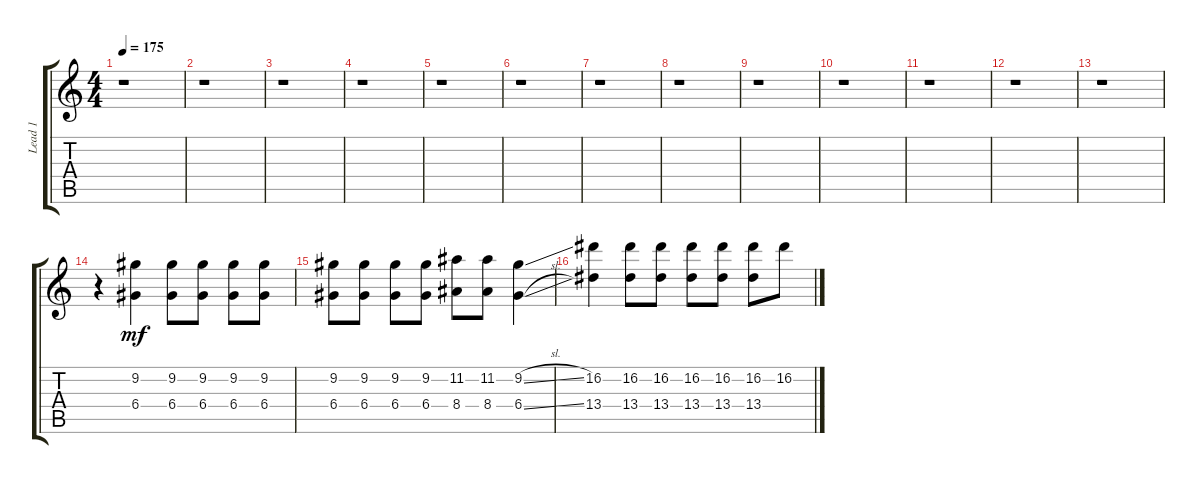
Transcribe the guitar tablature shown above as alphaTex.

\track ("Lead 1" "Lead 1") {instrument overdrivenguitar}
\staff {score tabs}
\tuning (E4 B3 G3 D3 A2 E2) {hide}
\ts (4 4)
\tempo 175
\clef g2
\ks c
r.1{dy mf} |
r.1 |
r.1 |
r.1 |
r.1 |
r.1 |
r.1 |
r.1 |
r.1 |
r.1 |
r.1 |
r.1 |
r.1 |
r.4 (9.2 6.4).4 (9.2 6.4).8 (9.2 6.4).8 (9.2 6.4).8 (9.2 6.4).8 |
(9.2 6.4).8 (9.2 6.4).8 (9.2 6.4).8 (9.2 6.4).8 (11.2 8.4).8 (11.2 8.4).8 (9.2{sl} 6.4{sl}).4 |
(16.2 13.4).4 (16.2 13.4).8 (16.2 13.4).8 (16.2 13.4).8 (16.2 13.4).8 (16.2 13.4).8 16.2.8
